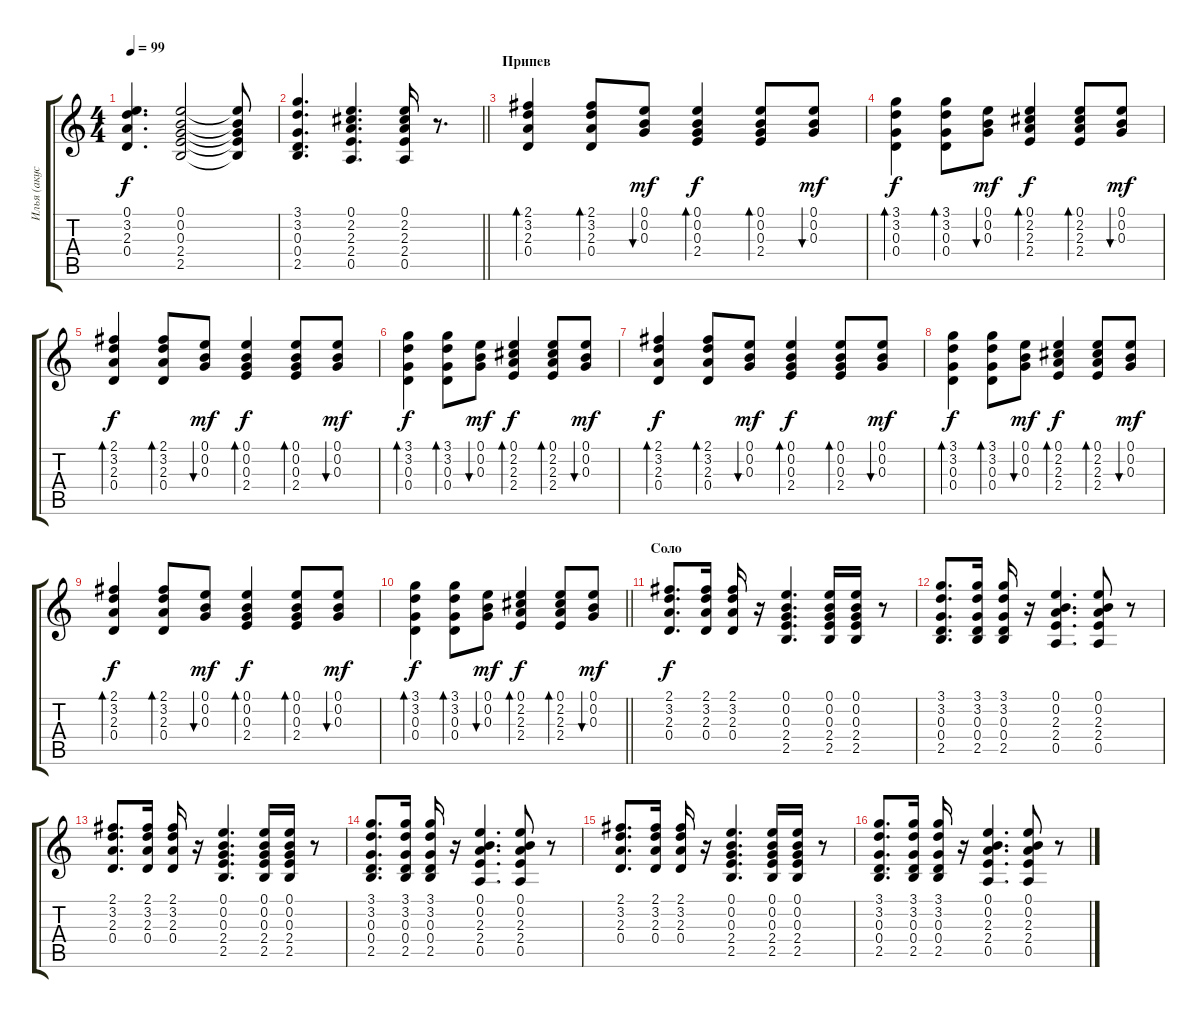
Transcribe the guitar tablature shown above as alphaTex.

\track ("Илья (акустика)" "Илья (акус") {instrument acousticguitarsteel}
\staff {score tabs}
\tuning (E4 B3 G3 D3 A2 E2) {hide}
\ts (4 4)
\tempo 99
\clef g2
\ks c
(0.1 3.2 2.3 0.4).4{d dy f} (0.1 0.2 0.3 2.4 2.5).2 (0.1{t} 0.2{t} 0.3{t} 2.4{t} 2.5{t}).8 |
\barLineRight lightlight
(3.1 3.2 0.3 0.4 2.5).4{d} (0.1 2.2 2.3 2.4 0.5).4{d} (0.1 2.2 2.3 2.4 0.5).16 r.8{d} |
\section ("" "Припев")
(2.1 3.2 2.3 0.4).4{bd 60} (2.1 3.2 2.3 0.4).8{bd 60} (0.1 0.2 0.3).8{bu 60 dy mf} (0.1 0.2 0.3 2.4).4{bd 60 dy f} (0.1 0.2 0.3 2.4).8{bd 60} (0.1 0.2 0.3).8{bu 60 dy mf} |
(3.1 3.2 0.3 0.4).4{bd 60 dy f} (3.1 3.2 0.3 0.4).8{bd 60} (0.1 0.2 0.3).8{bu 60 dy mf} (0.1 2.2 2.3 2.4).4{bd 60 dy f} (0.1 2.2 2.3 2.4).8{bd 60} (0.1 0.2 0.3).8{bu 60 dy mf} |
(2.1 3.2 2.3 0.4).4{bd 60 dy f} (2.1 3.2 2.3 0.4).8{bd 60} (0.1 0.2 0.3).8{bu 60 dy mf} (0.1 0.2 0.3 2.4).4{bd 60 dy f} (0.1 0.2 0.3 2.4).8{bd 60} (0.1 0.2 0.3).8{bu 60 dy mf} |
(3.1 3.2 0.3 0.4).4{bd 60 dy f} (3.1 3.2 0.3 0.4).8{bd 60} (0.1 0.2 0.3).8{bu 60 dy mf} (0.1 2.2 2.3 2.4).4{bd 60 dy f} (0.1 2.2 2.3 2.4).8{bd 60} (0.1 0.2 0.3).8{bu 60 dy mf} |
(2.1 3.2 2.3 0.4).4{bd 60 dy f} (2.1 3.2 2.3 0.4).8{bd 60} (0.1 0.2 0.3).8{bu 60 dy mf} (0.1 0.2 0.3 2.4).4{bd 60 dy f} (0.1 0.2 0.3 2.4).8{bd 60} (0.1 0.2 0.3).8{bu 60 dy mf} |
(3.1 3.2 0.3 0.4).4{bd 60 dy f} (3.1 3.2 0.3 0.4).8{bd 60} (0.1 0.2 0.3).8{bu 60 dy mf} (0.1 2.2 2.3 2.4).4{bd 60 dy f} (0.1 2.2 2.3 2.4).8{bd 60} (0.1 0.2 0.3).8{bu 60 dy mf} |
(2.1 3.2 2.3 0.4).4{bd 60 dy f} (2.1 3.2 2.3 0.4).8{bd 60} (0.1 0.2 0.3).8{bu 60 dy mf} (0.1 0.2 0.3 2.4).4{bd 60 dy f} (0.1 0.2 0.3 2.4).8{bd 60} (0.1 0.2 0.3).8{bu 60 dy mf} |
\barLineRight lightlight
(3.1 3.2 0.3 0.4).4{bd 60 dy f} (3.1 3.2 0.3 0.4).8{bd 60} (0.1 0.2 0.3).8{bu 60 dy mf} (0.1 2.2 2.3 2.4).4{bd 60 dy f} (0.1 2.2 2.3 2.4).8{bd 60} (0.1 0.2 0.3).8{bu 60 dy mf} |
\section ("" "Соло")
(2.1 3.2 2.3 0.4).8{d dy f} (2.1 3.2 2.3 0.4).16 (2.1 3.2 2.3 0.4).16 r.16 (0.1 0.2 0.3 2.4 2.5).4{d} (0.1 0.2 0.3 2.4 2.5).16 (0.1 0.2 0.3 2.4 2.5).16 r.8 |
(3.1 3.2 0.3 0.4 2.5).8{d} (3.1 3.2 0.3 0.4 2.5).16 (3.1 3.2 0.3 0.4 2.5).16 r.16 (0.1 0.2 2.3 2.4 0.5).4{d} (0.1 0.2 2.3 2.4 0.5).8 r.8 |
(2.1 3.2 2.3 0.4).8{d} (2.1 3.2 2.3 0.4).16 (2.1 3.2 2.3 0.4).16 r.16 (0.1 0.2 0.3 2.4 2.5).4{d} (0.1 0.2 0.3 2.4 2.5).16 (0.1 0.2 0.3 2.4 2.5).16 r.8 |
(3.1 3.2 0.3 0.4 2.5).8{d} (3.1 3.2 0.3 0.4 2.5).16 (3.1 3.2 0.3 0.4 2.5).16 r.16 (0.1 0.2 2.3 2.4 0.5).4{d} (0.1 0.2 2.3 2.4 0.5).8 r.8 |
(2.1 3.2 2.3 0.4).8{d} (2.1 3.2 2.3 0.4).16 (2.1 3.2 2.3 0.4).16 r.16 (0.1 0.2 0.3 2.4 2.5).4{d} (0.1 0.2 0.3 2.4 2.5).16 (0.1 0.2 0.3 2.4 2.5).16 r.8 |
(3.1 3.2 0.3 0.4 2.5).8{d} (3.1 3.2 0.3 0.4 2.5).16 (3.1 3.2 0.3 0.4 2.5).16 r.16 (0.1 0.2 2.3 2.4 0.5).4{d} (0.1 0.2 2.3 2.4 0.5).8 r.8
